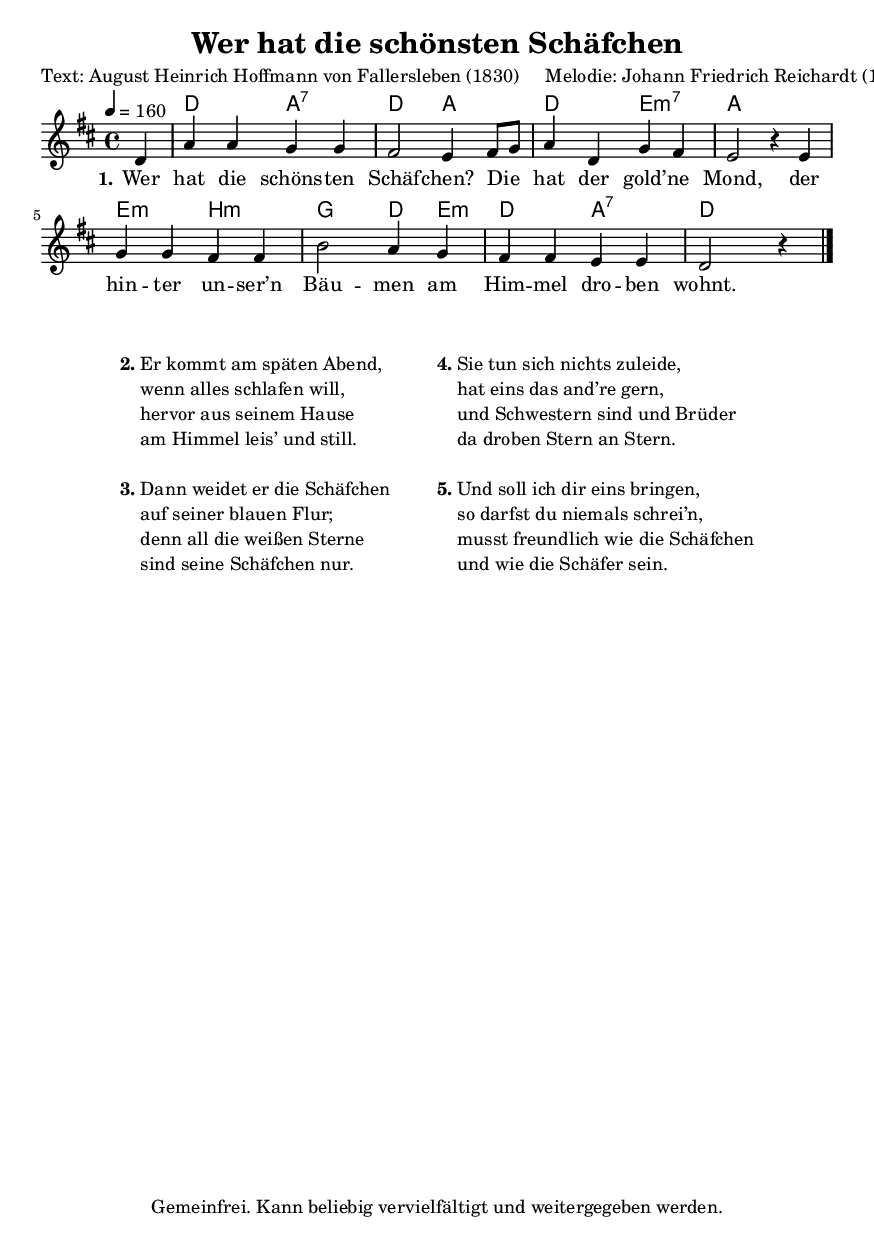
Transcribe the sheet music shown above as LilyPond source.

\include "deutsch.ly"
\include "default.ly"

\version "2.12.3"
\header {
  title = "Wer hat die schönsten Schäfchen"
  composer = "Melodie: Johann Friedrich Reichardt (1790)"
  poet = "Text: August Heinrich Hoffmann von Fallersleben (1830)"

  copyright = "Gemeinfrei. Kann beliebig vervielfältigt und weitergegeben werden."
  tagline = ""
}

#(set-global-staff-size 16)

global = {
  \time 4/4
  \key c \major % für transpose
  \tempo 4 = 160
  \partial 4
  \autoBeamOff \dynamicUp
}

meta = {
  s1*8 \bar "|."
}

akkorde = \chordmode {
  s4
  c2: g:7 c: g: c: d:m7 g: s
  d:m a:m f: c4: d:m c2: g:7 c
}

melodie = \relative c' {
  c4 | g' g f f | e2 d4 e8[ f] | g4 c, f e | d2 r4
  d4 | f f e e | a2 g4 f | e e d d | c2 r4
}

textA = \lyricmode {
  \set stanza = "1."
  Wer hat die schöns -- ten Schäf -- chen?
  Die hat der gold’ -- ne Mond,
  der hin -- ter un -- ser’n Bäu -- men
  am Him -- mel dro -- ben wohnt.
}

\score {
  \transpose c d <<
    \new ChordNames {
      \germanChords \akkorde
    }
    \new Staff <<
      \new Voice { \meta }
      \new Voice = "mel" { \global \melodie }
    >>
    \new Lyrics \lyricsto "mel" { \textA }
    %\new Lyrics \lyricsto "mel" { \textB }
  >>
  \layout {
    indent = 0
  }
  \midi {}
}

\markup {
  \fill-line {
    \hspace #0.1 % Spalte vom linken Rand wegbewegen
    % Kann entfernt werden, wenn wenig Platz auf der Seite ist
    \column {
%                       \line { " " }
      \line { " " }
      \line {
        \column{
          \line {
            \bold "2."
            \column {
              "Er kommt am späten Abend,"
              "wenn alles schlafen will,"
              "hervor aus seinem Hause"
              "am Himmel leis’ und still."
            }
          }
          \line { " " }
          \hspace #0.1 % Vertikaler Abstand zwischen Strophen
          \line {
            \bold "3."
            \column {
              "Dann weidet er die Schäfchen"
              "auf seiner blauen Flur;"
              "denn all die weißen Sterne"
              "sind seine Schäfchen nur. "
            }
          }
        }
        \hspace #5 %Horizontaler Abstand zwischen den Strophenspalten
        \column{
          \line {
            \bold "4."
            \column {
              "Sie tun sich nichts zuleide," 
              "hat eins das and’re gern," 
              "und Schwestern sind und Brüder" 
              "da droben Stern an Stern." 
            }
          }
          \line { " " }
          \hspace #0.1 % Vertikaler Abstand zwischen Strophen
          \line {
            \bold "5."
            \column {
              "Und soll ich dir eins bringen," 
              "so darfst du niemals schrei’n," 
              "musst freundlich wie die Schäfchen" 
              "und wie die Schäfer sein."
            }
          }
        }
      }
    }
    \hspace #0.1 % zusätzlichen Platz für den rechten Rand
  % kann entfernt werden, wenn wenig Platz auf der Seite ist
  }
}

 % some settings % vim: sw=2 et
